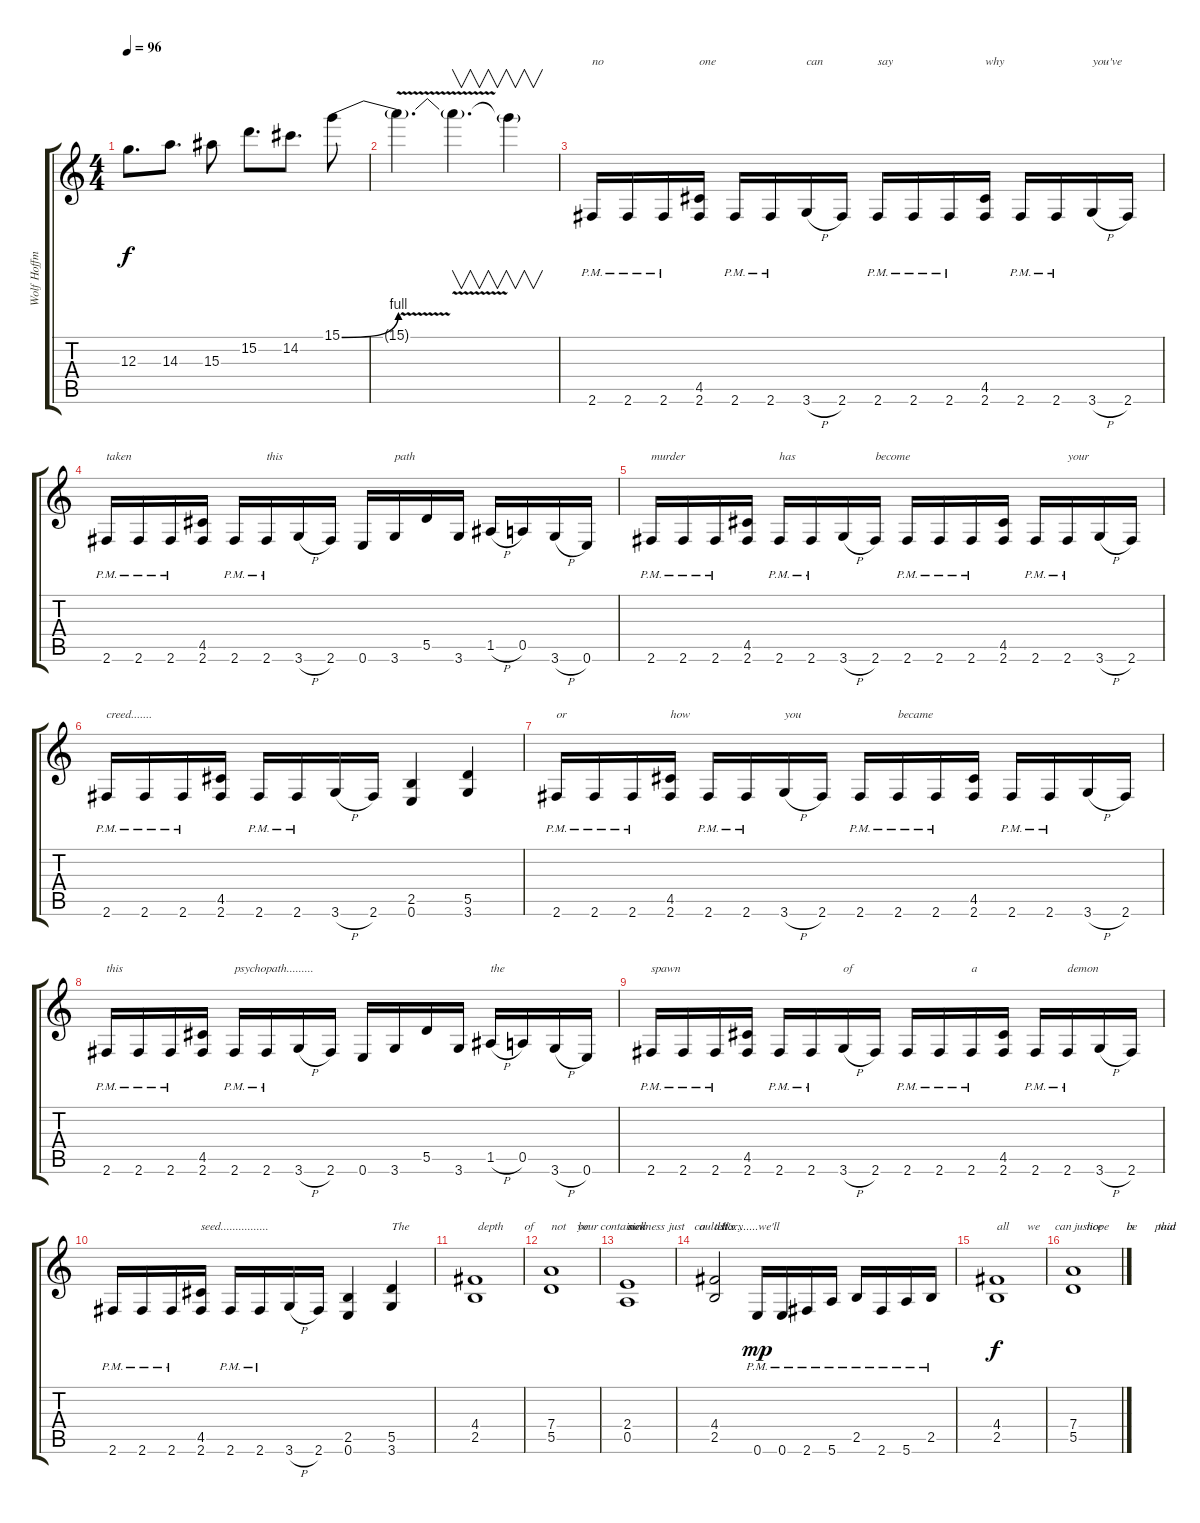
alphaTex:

\track ("Wolf Hoffmann" "Wolf Hoffm") {instrument distortionguitar}
\staff {score tabs}
\tuning (E4 B3 G3 D3 A2 E2) {hide}
\ts (4 4)
\tempo 96
\clef g2
\ks c
12.3.8{d dy f} 14.3.8{d} 15.3.8 15.2.8{d} 14.2.8{d} 15.1{be (bend 0 0 60 4)}.8 |
15.1{v t}.4{d} 15.1{t}.4{v d} 15.1{t}.4{v} |
2.6{pm}.16{txt "no"} 2.6{pm}.16 2.6{pm}.16 (4.5 2.6).16{txt "one"} 2.6{pm}.16 2.6{pm}.16 3.6{h}.16{txt "can"} 2.6.16 2.6{pm}.16{txt "say"} 2.6{pm}.16 2.6{pm}.16 (4.5 2.6).16{txt "why"} 2.6{pm}.16 2.6{pm}.16 3.6{h}.16{txt "you've"} 2.6.16 |
2.6{pm}.16{txt "taken"} 2.6{pm}.16 2.6{pm}.16 (4.5 2.6).16 2.6{pm}.16 2.6{pm}.16{txt "this"} 3.6{h}.16 2.6.16 0.6.16 3.6.16{txt "path"} 5.5.16 3.6.16 1.5{h}.16 0.5.16 3.6{h}.16 0.6.16 |
2.6{pm}.16{txt "murder"} 2.6{pm}.16 2.6{pm}.16 (4.5 2.6).16 2.6{pm}.16{txt "has"} 2.6{pm}.16 3.6{h}.16 2.6.16{txt "become"} 2.6{pm}.16 2.6{pm}.16 2.6{pm}.16 (4.5 2.6).16 2.6{pm}.16 2.6{pm}.16{txt "your"} 3.6{h}.16 2.6.16 |
2.6{pm}.16{txt "creed......."} 2.6{pm}.16 2.6{pm}.16 (4.5 2.6).16 2.6{pm}.16 2.6{pm}.16 3.6{h}.16 2.6.16 (2.5 0.6).4 (5.5 3.6).4 |
2.6{pm}.16{txt "or"} 2.6{pm}.16 2.6{pm}.16 (4.5 2.6).16{txt "how"} 2.6{pm}.16 2.6{pm}.16 3.6{h}.16{txt "you"} 2.6.16 2.6{pm}.16 2.6{pm}.16{txt "became"} 2.6{pm}.16 (4.5 2.6).16 2.6{pm}.16 2.6{pm}.16 3.6{h}.16 2.6.16 |
2.6{pm}.16{txt "this"} 2.6{pm}.16 2.6{pm}.16 (4.5 2.6).16 2.6{pm}.16{txt "psychopath........."} 2.6{pm}.16 3.6{h}.16 2.6.16 0.6.16 3.6.16 5.5.16 3.6.16 1.5{h}.16{txt "the"} 0.5.16 3.6{h}.16 0.6.16 |
2.6{pm}.16{txt "spawn"} 2.6{pm}.16 2.6{pm}.16 (4.5 2.6).16 2.6{pm}.16 2.6{pm}.16 3.6{h}.16{txt "of"} 2.6.16 2.6{pm}.16 2.6{pm}.16 2.6{pm}.16{txt "a"} (4.5 2.6).16 2.6{pm}.16 2.6{pm}.16{txt "demon"} 3.6{h}.16 2.6.16 |
2.6{pm}.16 2.6{pm}.16 2.6{pm}.16 (4.5 2.6).16{txt "seed................"} 2.6{pm}.16 2.6{pm}.16 3.6{h}.16 2.6.16 (2.5 0.6).4 (5.5 3.6).4{txt "The"} |
(4.4 2.5).1{txt " depth       of              your          sickness          could"} |
(7.4 5.5).1{txt "not    be    contained                         It's"} |
(2.4 0.5).1{txt "now       just     a     story     we'll"} |
(4.4 2.5).2{txt "tell..........                                           "} 0.6{pm}.16{dy mp} 0.6{pm}.16 2.6{pm}.16 5.6{pm}.16 2.5{pm}.16 2.6{pm}.16 5.6{pm}.16 2.5{pm}.16 |
(4.4 2.5).1{txt "all      we     can     hope      is        that" dy f} |
(7.4 5.5).1{txt "justice        be      paid                and"}
